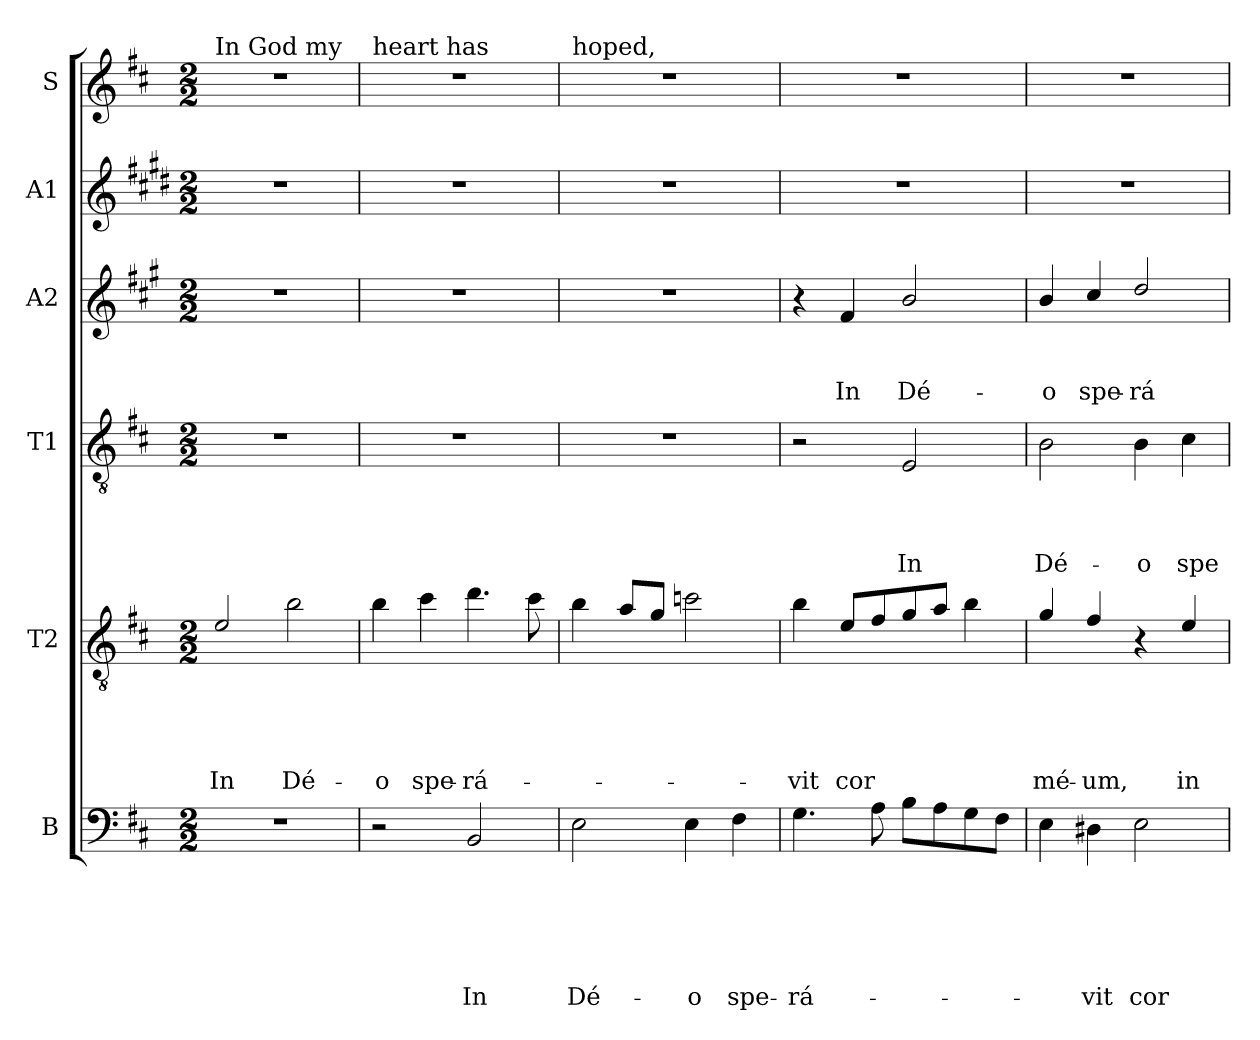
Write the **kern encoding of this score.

**kern	**text	**text	**text	**text	**text	**text	**kern	**text	**text	**text	**text	**text	**kern	**text	**text	**text	**text	**kern	**text	**text	**text	**kern	**kern
*part6	*part6	*part6	*part6	*part6	*part6	*part6	*part5	*part5	*part5	*part5	*part5	*part5	*part4	*part4	*part4	*part4	*part4	*part3	*part3	*part3	*part3	*part2	*part1
*staff6	*staff6	*staff6	*staff6	*staff6	*staff6	*staff6	*staff5	*staff5	*staff5	*staff5	*staff5	*staff5	*staff4	*staff4	*staff4	*staff4	*staff4	*staff3	*staff3	*staff3	*staff3	*staff2	*staff1
*I"B	*	*	*	*	*	*	*I"T2	*	*	*	*	*	*I"T1	*	*	*	*	*I"A2	*	*	*	*I"A1	*I"S
*clefF4	*	*	*	*	*	*	*clefGv2	*	*	*	*	*	*clefGv2	*	*	*	*	*clefG2	*	*	*	*clefG2	*clefG2
*	*	*	*	*	*	*	*ITrd8c14	*	*	*	*	*	*	*	*	*	*	*ITrd4c7	*	*	*	*ITrd1c2	*
*k[f#c#]	*	*	*	*	*	*	*k[f#c#]	*	*	*	*	*	*k[f#c#]	*	*	*	*	*k[f#c#]	*	*	*	*k[f#c#]	*k[f#c#]
*D:	*	*	*	*	*	*	*D:	*	*	*	*	*	*D:	*	*	*	*	*D:	*	*	*	*D:	*D:
*M2/2	*	*	*	*	*	*	*M2/2	*	*	*	*	*	*M2/2	*	*	*	*	*M2/2	*	*	*	*M2/2	*M2/2
=1	=1	=1	=1	=1	=1	=1	=1	=1	=1	=1	=1	=1	=1	=1	=1	=1	=1	=1	=1	=1	=1	=1	=1
!	!	!	!	!	!	!	!	!	!	!	!	!	!	!	!	!	!	!	!	!	!	!	!LO:TX:a:t=In God my
!	!	!	!	!	!	!	!	!	!	!	!	!LO:LY:b	!	!	!	!	!	!	!	!	!	!	!
1r	.	.	.	.	.	.	2E/	.	.	.	.	In	1r	.	.	.	.	1r	.	.	.	1r	1r
!	!	!	!	!	!	!	!	!	!	!	!	!LO:LY:b	!	!	!	!	!	!	!	!	!	!	!
.	.	.	.	.	.	.	2B\	.	.	.	.	Dé-	.	.	.	.	.	.	.	.	.	.	.
=2	=2	=2	=2	=2	=2	=2	=2	=2	=2	=2	=2	=2	=2	=2	=2	=2	=2	=2	=2	=2	=2	=2	=2
!	!	!	!	!	!	!	!	!	!	!	!	!	!	!	!	!	!	!	!	!	!	!	!LO:TX:a:t=heart has
!	!	!	!	!	!	!	!	!	!	!	!	!LO:LY:b	!	!	!	!	!	!	!	!	!	!	!
2r	.	.	.	.	.	.	4B\	.	.	.	.	-o	1r	.	.	.	.	1r	.	.	.	1r	1r
!	!	!	!	!	!	!	!	!	!	!	!	!LO:LY:b	!	!	!	!	!	!	!	!	!	!	!
.	.	.	.	.	.	.	4c#\	.	.	.	.	spe-	.	.	.	.	.	.	.	.	.	.	.
!	!	!	!	!	!	!LO:LY:b	!	!	!	!	!	!LO:LY:b	!	!	!	!	!	!	!	!	!	!	!
2BB/	.	.	.	.	.	In	4.d\	.	.	.	.	-rá-	.	.	.	.	.	.	.	.	.	.	.
.	.	.	.	.	.	.	8c#\	.	.	.	.	.	.	.	.	.	.	.	.	.	.	.	.
=3	=3	=3	=3	=3	=3	=3	=3	=3	=3	=3	=3	=3	=3	=3	=3	=3	=3	=3	=3	=3	=3	=3	=3
!	!	!	!	!	!	!	!	!	!	!	!	!	!	!	!	!	!	!	!	!	!	!	!LO:TX:a:t=hoped,
!	!	!	!	!	!	!LO:LY:b	!	!	!	!	!	!	!	!	!	!	!	!	!	!	!	!	!
2E\	.	.	.	.	.	Dé-	4B\	.	.	.	.	.	1r	.	.	.	.	1r	.	.	.	1r	1r
.	.	.	.	.	.	.	8A/L	.	.	.	.	.	.	.	.	.	.	.	.	.	.	.	.
.	.	.	.	.	.	.	8G/J	.	.	.	.	.	.	.	.	.	.	.	.	.	.	.	.
!	!	!	!	!	!	!LO:LY:b	!	!	!	!	!	!	!	!	!	!	!	!	!	!	!	!	!
4E\	.	.	.	.	.	-o	2cn\	.	.	.	.	.	.	.	.	.	.	.	.	.	.	.	.
!	!	!	!	!	!	!LO:LY:b	!	!	!	!	!	!	!	!	!	!	!	!	!	!	!	!	!
4F#\	.	.	.	.	.	spe-	.	.	.	.	.	.	.	.	.	.	.	.	.	.	.	.	.
=4	=4	=4	=4	=4	=4	=4	=4	=4	=4	=4	=4	=4	=4	=4	=4	=4	=4	=4	=4	=4	=4	=4	=4
!	!	!	!	!	!	!LO:LY:b	!	!	!	!	!	!LO:LY:b	!	!	!	!	!	!	!	!	!	!	!
4.G\	.	.	.	.	.	-rá-	4B\	.	.	.	.	-vit	2r	.	.	.	.	4r	.	.	.	1r	1r
!	!	!	!	!	!	!	!	!	!	!	!	!LO:LY:b	!	!	!	!	!	!	!	!	!LO:LY:b	!	!
.	.	.	.	.	.	.	8E/L	.	.	.	.	cor	.	.	.	.	.	4B/	.	.	In	.	.
8A\	.	.	.	.	.	.	8F#/	.	.	.	.	.	.	.	.	.	.	.	.	.	.	.	.
!	!	!	!	!	!	!	!	!	!	!	!	!	!	!	!	!	!LO:LY:b	!	!	!	!LO:LY:b	!	!
8B\L	.	.	.	.	.	.	8G/	.	.	.	.	.	2E/	.	.	.	In	2e/	.	.	Dé-	.	.
8A\	.	.	.	.	.	.	8A/J	.	.	.	.	.	.	.	.	.	.	.	.	.	.	.	.
8G\	.	.	.	.	.	.	4B\	.	.	.	.	.	.	.	.	.	.	.	.	.	.	.	.
8F#\J	.	.	.	.	.	.	.	.	.	.	.	.	.	.	.	.	.	.	.	.	.	.	.
=5	=5	=5	=5	=5	=5	=5	=5	=5	=5	=5	=5	=5	=5	=5	=5	=5	=5	=5	=5	=5	=5	=5	=5
!	!	!	!	!	!	!	!	!	!	!	!	!LO:LY:b	!	!	!	!	!LO:LY:b	!	!	!	!LO:LY:b	!	!
4E\	.	.	.	.	.	.	4G/	.	.	.	.	mé-	2B\	.	.	.	Dé-	4e/	.	.	-o	1r	1r
!	!	!	!	!	!	!LO:LY:b	!	!	!	!	!	!LO:LY:b	!	!	!	!	!	!	!	!	!LO:LY:b	!	!
4D#X\	.	.	.	.	.	-vit	4F#/	.	.	.	.	-um,	.	.	.	.	.	4f#/	.	.	spe-	.	.
!	!	!	!	!	!	!LO:LY:b	!	!	!	!	!	!	!	!	!	!	!LO:LY:b	!	!	!	!LO:LY:b	!	!
2E\	.	.	.	.	.	cor	4r	.	.	.	.	.	4B\	.	.	.	-o	2g/	.	.	-rá-	.	.
!	!	!	!	!	!	!	!	!	!	!	!	!LO:LY:b	!	!	!	!	!LO:LY:b	!	!	!	!	!	!
.	.	.	.	.	.	.	4E/	.	.	.	.	in	4c#\	.	.	.	spe-	.	.	.	.	.	.
=	=	=	=	=	=	=	=	=	=	=	=	=	=	=	=	=	=	=	=	=	=	=	=
*-	*-	*-	*-	*-	*-	*-	*-	*-	*-	*-	*-	*-	*-	*-	*-	*-	*-	*-	*-	*-	*-	*-	*-
